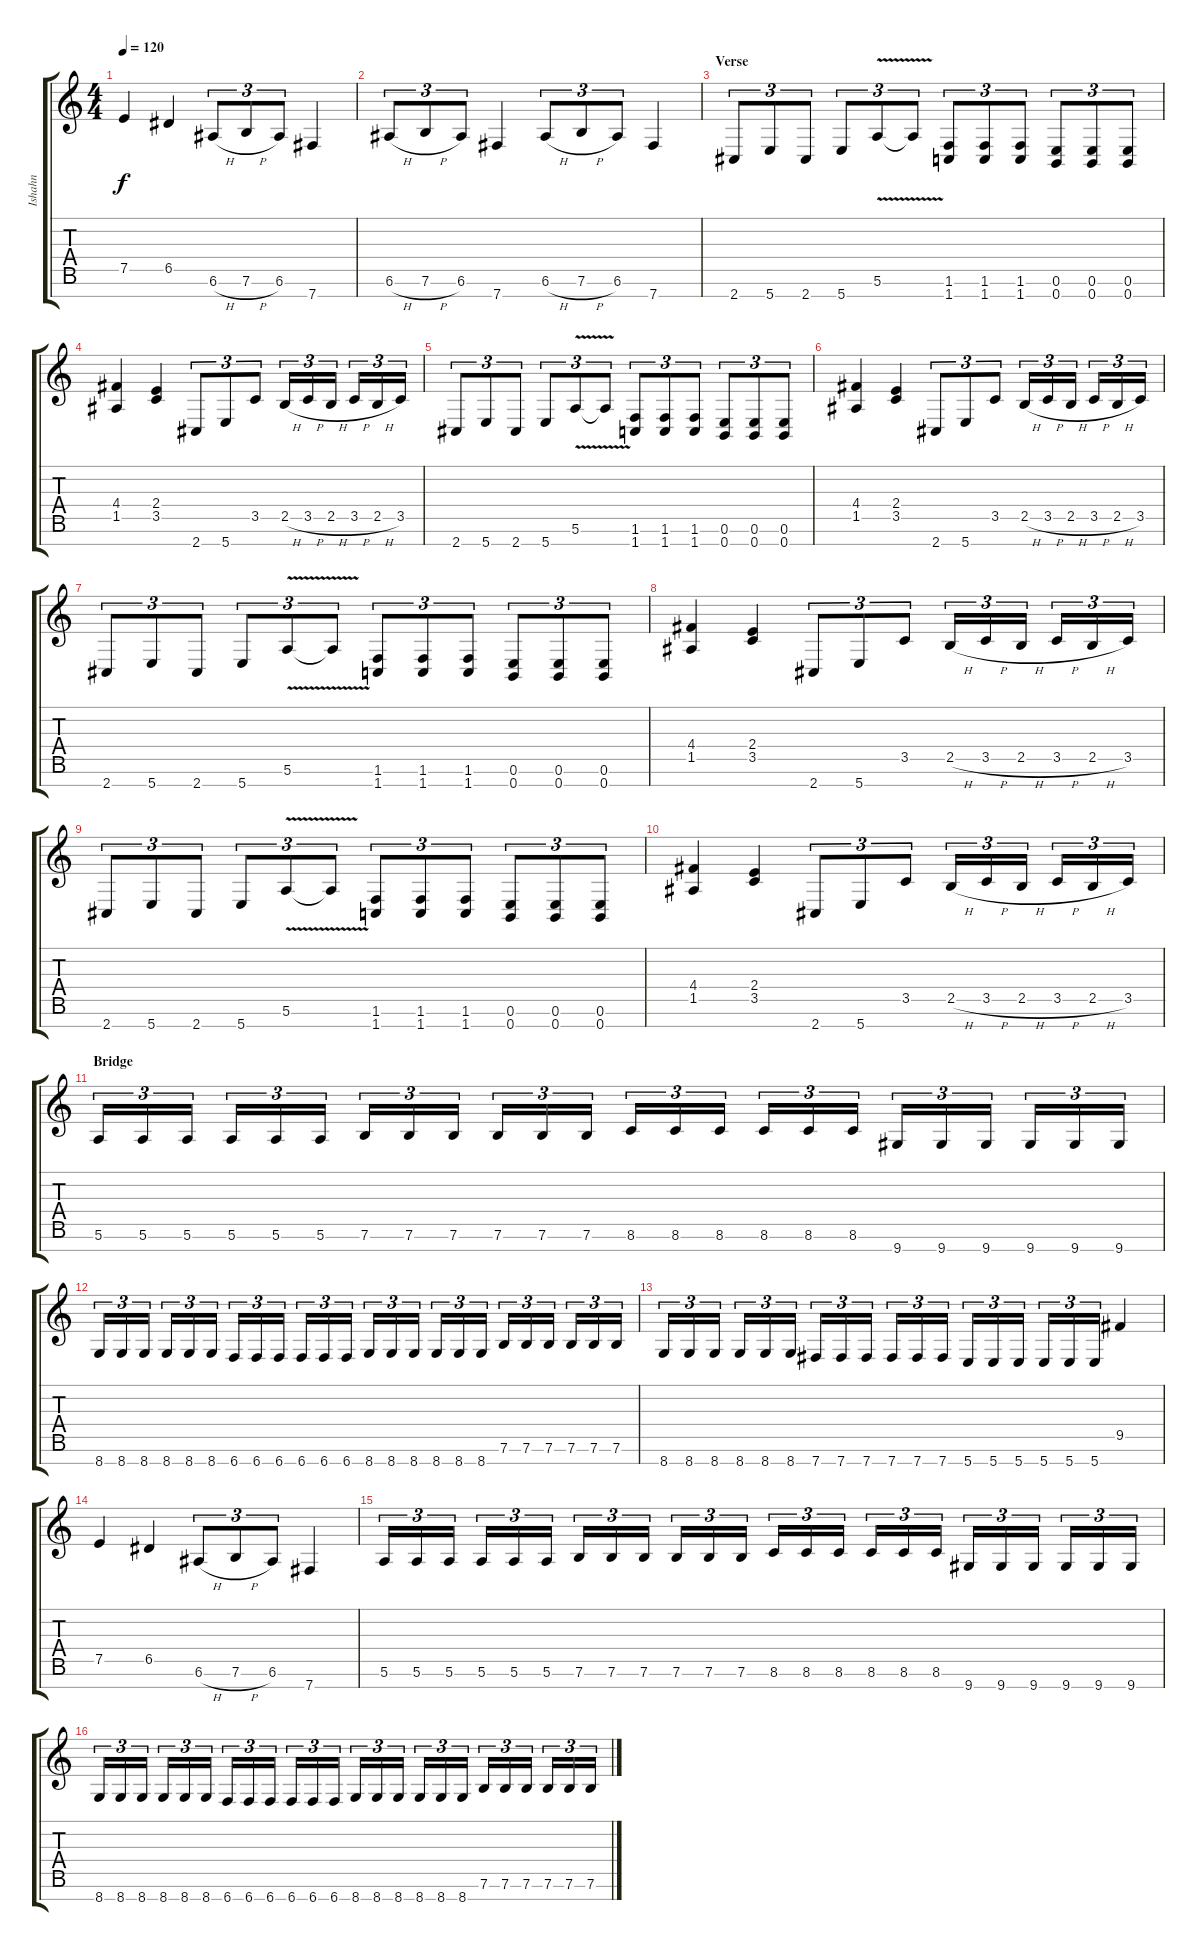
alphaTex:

\track ("Ishahn" "Ishahn") {instrument distortionguitar}
\staff {score tabs}
\tuning (E4 B3 G3 D3 A2 E2 B1) {hide}
\ts (4 4)
\tempo 120
\clef g2
\ks c
7.5.4{dy f} 6.5.4 6.6{h}.8{tu (3 2)} 7.6{h}.8{tu (3 2)} 6.6.8{tu (3 2)} 7.7.4 |
6.6{h}.8{tu (3 2)} 7.6{h}.8{tu (3 2)} 6.6.8{tu (3 2)} 7.7.4 6.6{h}.8{tu (3 2)} 7.6{h}.8{tu (3 2)} 6.6.8{tu (3 2)} 7.7.4 |
\section ("" "Verse")
2.7.8{tu (3 2)} 5.7.8{tu (3 2)} 2.7.8{tu (3 2)} 5.7.8{tu (3 2)} 5.6{v}.8{tu (3 2)} 5.6{t}.8{tu (3 2)} (1.6 1.7).8{tu (3 2)} (1.6 1.7).8{tu (3 2)} (1.6 1.7).8{tu (3 2)} (0.6 0.7).8{tu (3 2)} (0.6 0.7).8{tu (3 2)} (0.6 0.7).8{tu (3 2)} |
(4.4 1.5).4 (2.4 3.5).4 2.7.8{tu (3 2)} 5.7.8{tu (3 2)} 3.5.8{tu (3 2)} 2.5{h}.16{tu (3 2)} 3.5{h}.16{tu (3 2)} 2.5{h}.16{tu (3 2)} 3.5{h}.16{tu (3 2)} 2.5{h}.16{tu (3 2)} 3.5.16{tu (3 2)} |
2.7.8{tu (3 2)} 5.7.8{tu (3 2)} 2.7.8{tu (3 2)} 5.7.8{tu (3 2)} 5.6{v}.8{tu (3 2)} 5.6{t}.8{tu (3 2)} (1.6 1.7).8{tu (3 2)} (1.6 1.7).8{tu (3 2)} (1.6 1.7).8{tu (3 2)} (0.6 0.7).8{tu (3 2)} (0.6 0.7).8{tu (3 2)} (0.6 0.7).8{tu (3 2)} |
(4.4 1.5).4 (2.4 3.5).4 2.7.8{tu (3 2)} 5.7.8{tu (3 2)} 3.5.8{tu (3 2)} 2.5{h}.16{tu (3 2)} 3.5{h}.16{tu (3 2)} 2.5{h}.16{tu (3 2)} 3.5{h}.16{tu (3 2)} 2.5{h}.16{tu (3 2)} 3.5.16{tu (3 2)} |
2.7.8{tu (3 2)} 5.7.8{tu (3 2)} 2.7.8{tu (3 2)} 5.7.8{tu (3 2)} 5.6{v}.8{tu (3 2)} 5.6{t}.8{tu (3 2)} (1.6 1.7).8{tu (3 2)} (1.6 1.7).8{tu (3 2)} (1.6 1.7).8{tu (3 2)} (0.6 0.7).8{tu (3 2)} (0.6 0.7).8{tu (3 2)} (0.6 0.7).8{tu (3 2)} |
(4.4 1.5).4 (2.4 3.5).4 2.7.8{tu (3 2)} 5.7.8{tu (3 2)} 3.5.8{tu (3 2)} 2.5{h}.16{tu (3 2)} 3.5{h}.16{tu (3 2)} 2.5{h}.16{tu (3 2)} 3.5{h}.16{tu (3 2)} 2.5{h}.16{tu (3 2)} 3.5.16{tu (3 2)} |
2.7.8{tu (3 2)} 5.7.8{tu (3 2)} 2.7.8{tu (3 2)} 5.7.8{tu (3 2)} 5.6{v}.8{tu (3 2)} 5.6{t}.8{tu (3 2)} (1.6 1.7).8{tu (3 2)} (1.6 1.7).8{tu (3 2)} (1.6 1.7).8{tu (3 2)} (0.6 0.7).8{tu (3 2)} (0.6 0.7).8{tu (3 2)} (0.6 0.7).8{tu (3 2)} |
(4.4 1.5).4 (2.4 3.5).4 2.7.8{tu (3 2)} 5.7.8{tu (3 2)} 3.5.8{tu (3 2)} 2.5{h}.16{tu (3 2)} 3.5{h}.16{tu (3 2)} 2.5{h}.16{tu (3 2)} 3.5{h}.16{tu (3 2)} 2.5{h}.16{tu (3 2)} 3.5.16{tu (3 2)} |
\section ("" "Bridge")
5.6.16{tu (3 2)} 5.6.16{tu (3 2)} 5.6.16{tu (3 2)} 5.6.16{tu (3 2)} 5.6.16{tu (3 2)} 5.6.16{tu (3 2)} 7.6.16{tu (3 2)} 7.6.16{tu (3 2)} 7.6.16{tu (3 2)} 7.6.16{tu (3 2)} 7.6.16{tu (3 2)} 7.6.16{tu (3 2)} 8.6.16{tu (3 2)} 8.6.16{tu (3 2)} 8.6.16{tu (3 2)} 8.6.16{tu (3 2)} 8.6.16{tu (3 2)} 8.6.16{tu (3 2)} 9.7.16{tu (3 2)} 9.7.16{tu (3 2)} 9.7.16{tu (3 2)} 9.7.16{tu (3 2)} 9.7.16{tu (3 2)} 9.7.16{tu (3 2)} |
8.7.16{tu (3 2)} 8.7.16{tu (3 2)} 8.7.16{tu (3 2)} 8.7.16{tu (3 2)} 8.7.16{tu (3 2)} 8.7.16{tu (3 2)} 6.7.16{tu (3 2)} 6.7.16{tu (3 2)} 6.7.16{tu (3 2)} 6.7.16{tu (3 2)} 6.7.16{tu (3 2)} 6.7.16{tu (3 2)} 8.7.16{tu (3 2)} 8.7.16{tu (3 2)} 8.7.16{tu (3 2)} 8.7.16{tu (3 2)} 8.7.16{tu (3 2)} 8.7.16{tu (3 2)} 7.6.16{tu (3 2)} 7.6.16{tu (3 2)} 7.6.16{tu (3 2)} 7.6.16{tu (3 2)} 7.6.16{tu (3 2)} 7.6.16{tu (3 2)} |
8.7.16{tu (3 2)} 8.7.16{tu (3 2)} 8.7.16{tu (3 2)} 8.7.16{tu (3 2)} 8.7.16{tu (3 2)} 8.7.16{tu (3 2)} 7.7.16{tu (3 2)} 7.7.16{tu (3 2)} 7.7.16{tu (3 2)} 7.7.16{tu (3 2)} 7.7.16{tu (3 2)} 7.7.16{tu (3 2)} 5.7.16{tu (3 2)} 5.7.16{tu (3 2)} 5.7.16{tu (3 2)} 5.7.16{tu (3 2)} 5.7.16{tu (3 2)} 5.7.16{tu (3 2)} 9.5.4 |
7.5.4 6.5.4 6.6{h}.8{tu (3 2)} 7.6{h}.8{tu (3 2)} 6.6.8{tu (3 2)} 7.7.4 |
5.6.16{tu (3 2)} 5.6.16{tu (3 2)} 5.6.16{tu (3 2)} 5.6.16{tu (3 2)} 5.6.16{tu (3 2)} 5.6.16{tu (3 2)} 7.6.16{tu (3 2)} 7.6.16{tu (3 2)} 7.6.16{tu (3 2)} 7.6.16{tu (3 2)} 7.6.16{tu (3 2)} 7.6.16{tu (3 2)} 8.6.16{tu (3 2)} 8.6.16{tu (3 2)} 8.6.16{tu (3 2)} 8.6.16{tu (3 2)} 8.6.16{tu (3 2)} 8.6.16{tu (3 2)} 9.7.16{tu (3 2)} 9.7.16{tu (3 2)} 9.7.16{tu (3 2)} 9.7.16{tu (3 2)} 9.7.16{tu (3 2)} 9.7.16{tu (3 2)} |
8.7.16{tu (3 2)} 8.7.16{tu (3 2)} 8.7.16{tu (3 2)} 8.7.16{tu (3 2)} 8.7.16{tu (3 2)} 8.7.16{tu (3 2)} 6.7.16{tu (3 2)} 6.7.16{tu (3 2)} 6.7.16{tu (3 2)} 6.7.16{tu (3 2)} 6.7.16{tu (3 2)} 6.7.16{tu (3 2)} 8.7.16{tu (3 2)} 8.7.16{tu (3 2)} 8.7.16{tu (3 2)} 8.7.16{tu (3 2)} 8.7.16{tu (3 2)} 8.7.16{tu (3 2)} 7.6.16{tu (3 2)} 7.6.16{tu (3 2)} 7.6.16{tu (3 2)} 7.6.16{tu (3 2)} 7.6.16{tu (3 2)} 7.6.16{tu (3 2)}
